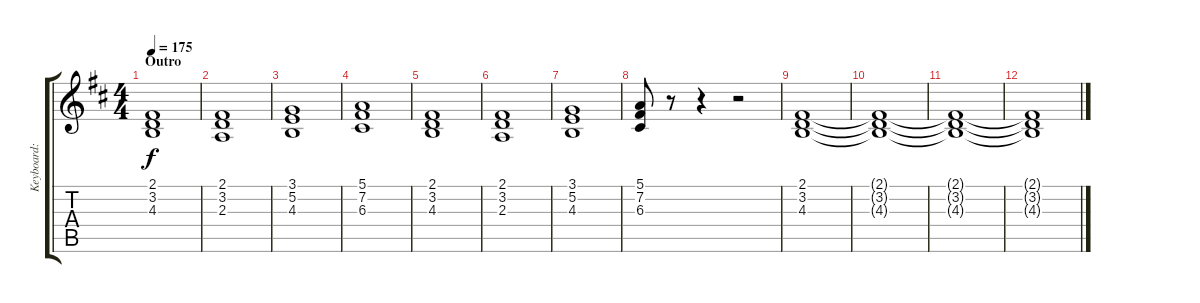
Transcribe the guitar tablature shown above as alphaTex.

\track ("Keyboard: Manuel Schallinger" "Keyboard: ") {instrument choiraahs}
\staff {score tabs}
\tuning (E4 B3 G3 D3 A2 E2) {hide}
\ts (4 4)
\section ("" "Outro")
\tempo 175
\clef g2
\ks d
(2.1 3.2 4.3).1{dy f volume 8} |
(2.1 3.2 2.3).1 |
(3.1 5.2 4.3).1 |
(5.1 7.2 6.3).1 |
(2.1 3.2 4.3).1 |
(2.1 3.2 2.3).1 |
(3.1 5.2 4.3).1 |
(5.1 7.2 6.3).8 r.8 r.4 r.2 |
(2.1 3.2 4.3).1 |
(2.1{t} 3.2{t} 4.3{t}).1 |
(2.1{t} 3.2{t} 4.3{t}).1 |
(2.1{t} 3.2{t} 4.3{t}).1
